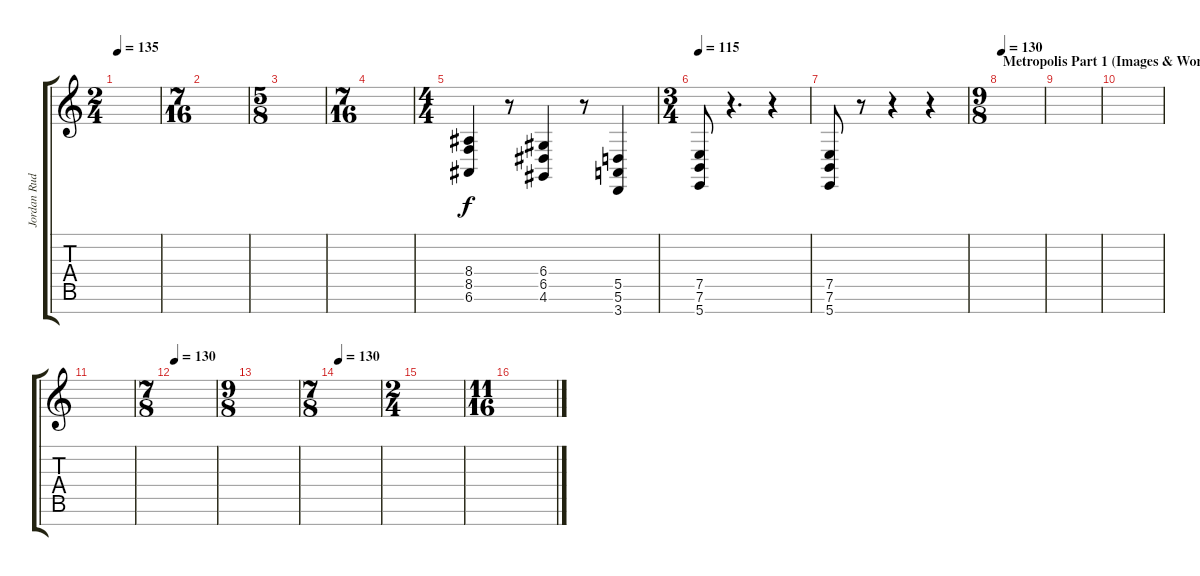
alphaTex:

\track ("Jordan Rudess Fill" "Jordan Rud") {instrument synthstrings2}
\staff {score tabs}
\tuning (E4 B3 G3 D3 A2 E2 B1) {hide}
\ts (2 4)
\tempo 135
\clef g2
\ks c
|
\ts (7 16)
|
\ts (5 8)
|
\ts (7 16)
|
\ts (4 4)
(8.4 8.5 6.6).4{instrument lead2sawtooth} r.8 (6.4 6.5 4.6).4 r.8 (5.5 5.6 3.7).4 |
\ts (3 4)
\tempo 115
(7.5 7.6 5.7).8 r.4{d} r.4 |
(7.5 7.6 5.7).8 r.8 r.4 r.4 |
\ts (9 8)
\section ("" "Metropolis Part 1 (Images & Words) #1")
\tempo 130
|
|
|
|
\ts (7 8)
\tempo 130
|
\ts (9 8)
|
\ts (7 8)
\tempo 130
|
\ts (2 4)
|
\ts (11 16)
